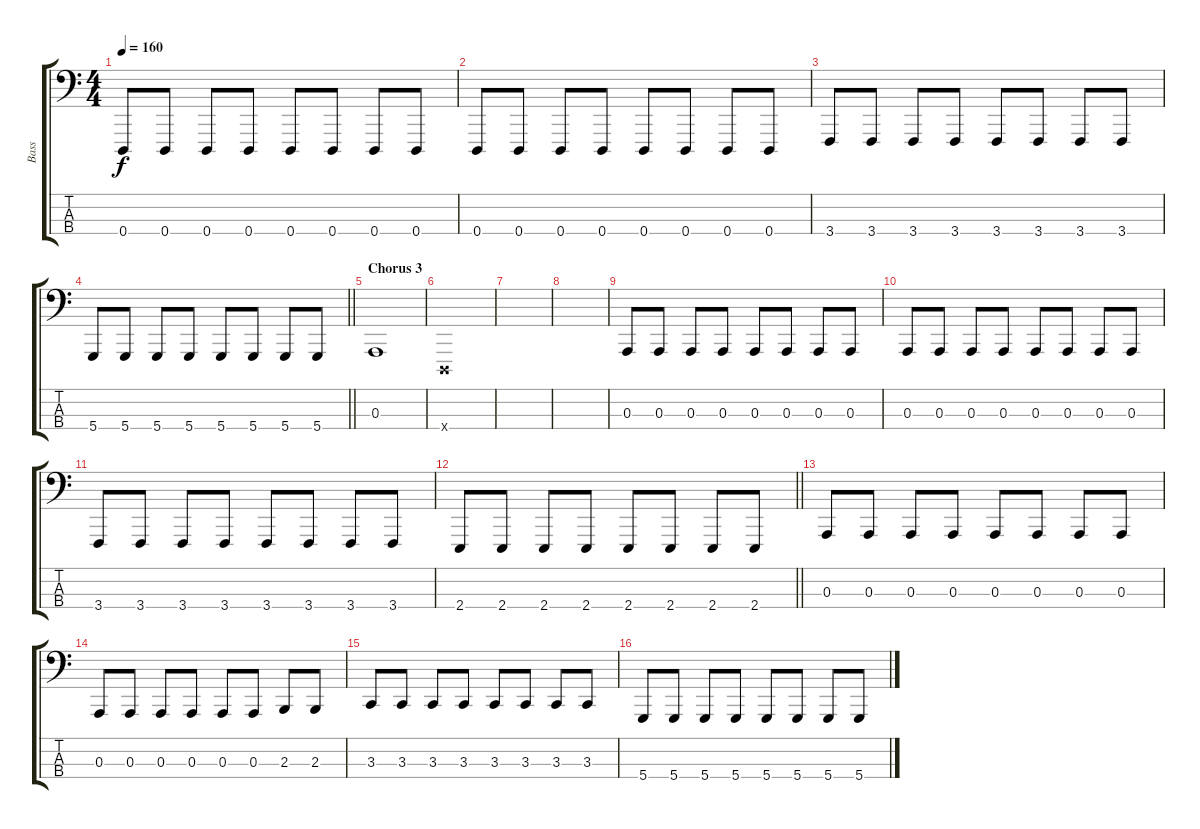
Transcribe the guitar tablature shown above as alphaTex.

\track ("Bass" "Bass") {instrument lead8bassandlead}
\staff {score tabs}
\tuning (G2 D2 A1 D1) {hide}
\ts (4 4)
\tempo 160
\clef f4
\ks c
0.4.8{dy f} 0.4.8 0.4.8 0.4.8 0.4.8 0.4.8 0.4.8 0.4.8 |
0.4.8 0.4.8 0.4.8 0.4.8 0.4.8 0.4.8 0.4.8 0.4.8 |
3.4.8 3.4.8 3.4.8 3.4.8 3.4.8 3.4.8 3.4.8 3.4.8 |
\barLineRight lightlight
5.4.8 5.4.8 5.4.8 5.4.8 5.4.8 5.4.8 5.4.8 5.4.8 |
\section ("" "Chorus 3")
0.3.1 |
0.4{x}.1 |
|
|
0.3.8 0.3.8 0.3.8 0.3.8 0.3.8 0.3.8 0.3.8 0.3.8 |
0.3.8 0.3.8 0.3.8 0.3.8 0.3.8 0.3.8 0.3.8 0.3.8 |
3.4.8 3.4.8 3.4.8 3.4.8 3.4.8 3.4.8 3.4.8 3.4.8 |
\barLineRight lightlight
2.4.8 2.4.8 2.4.8 2.4.8 2.4.8 2.4.8 2.4.8 2.4.8 |
0.3.8 0.3.8 0.3.8 0.3.8 0.3.8 0.3.8 0.3.8 0.3.8 |
0.3.8 0.3.8 0.3.8 0.3.8 0.3.8 0.3.8 2.3.8 2.3.8 |
3.3.8 3.3.8 3.3.8 3.3.8 3.3.8 3.3.8 3.3.8 3.3.8 |
5.4.8 5.4.8 5.4.8 5.4.8 5.4.8 5.4.8 5.4.8 5.4.8
